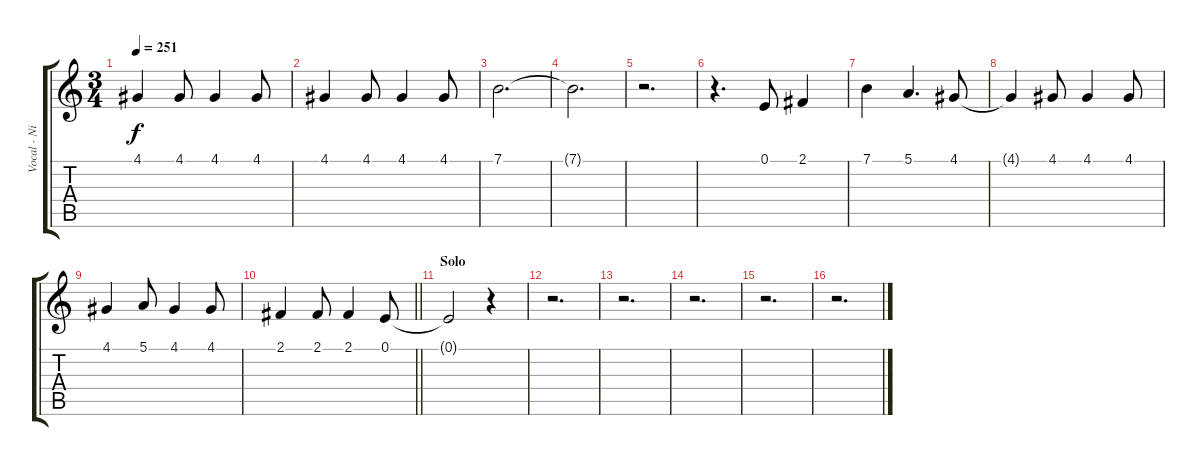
\track ("Vocal - Nikola" "Vocal - Ni") {instrument tenorsax}
\staff {score tabs}
\tuning (E4 B3 G3 D3 A2 E2) {hide}
\ts (3 4)
\tempo 251
\clef g2
\ks c
4.1.4{dy f} 4.1.8 4.1.4 4.1.8 |
4.1.4 4.1.8 4.1.4 4.1.8 |
7.1.2{d} |
7.1{t}.2{d} |
r.2{d} |
r.4{d} 0.1.8 2.1.4 |
7.1.4 5.1.4{d} 4.1.8 |
4.1{t}.4 4.1.8 4.1.4 4.1.8 |
4.1.4 5.1.8 4.1.4 4.1.8 |
\barLineRight lightlight
2.1.4 2.1.8 2.1.4 0.1.8 |
\section ("" "Solo")
0.1{t}.2 r.4 |
r.2{d} |
r.2{d} |
r.2{d} |
r.2{d} |
r.2{d}
